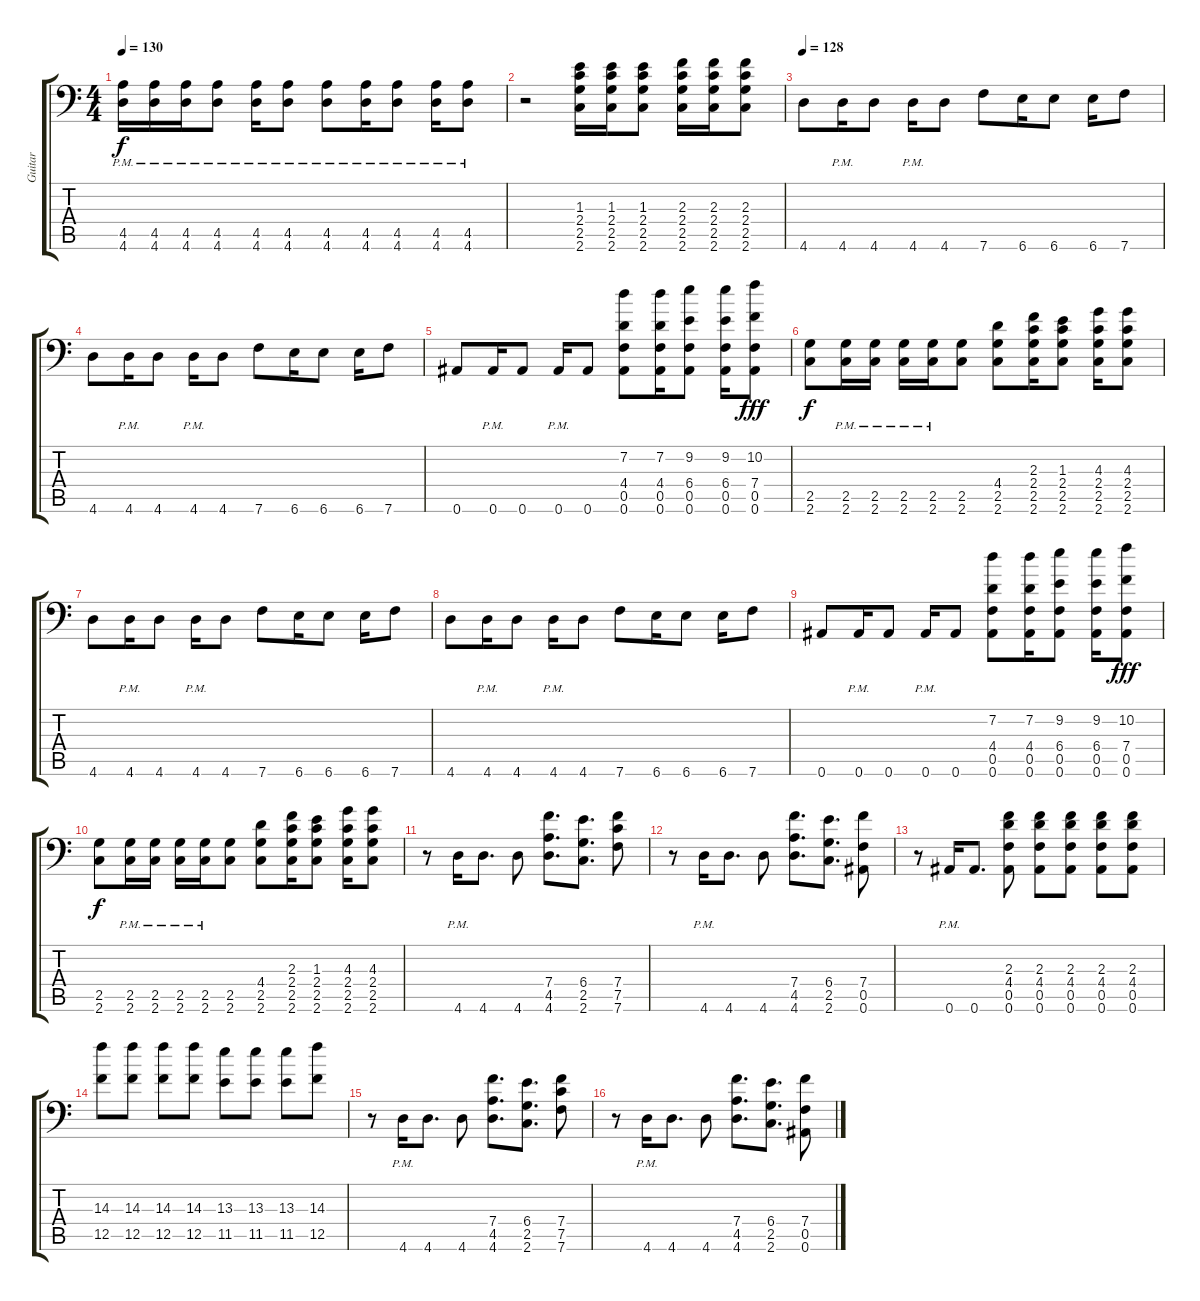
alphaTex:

\track ("Guitar" "Guitar") {solo instrument distortionguitar}
\staff {score tabs}
\tuning (C4 G3 Eb3 Bb2 F2 Bb1) {hide}
\ts (4 4)
\tempo 130
\clef f4
\ks c
(4.5{pm} 4.6{pm}).16{dy f} (4.5{pm} 4.6{pm}).16 (4.5{pm} 4.6{pm}).16 (4.5{pm} 4.6{pm}).8 (4.5{pm} 4.6{pm}).16 (4.5{pm} 4.6{pm}).8 (4.5{pm} 4.6{pm}).8 (4.5{pm} 4.6{pm}).16 (4.5{pm} 4.6{pm}).8 (4.5{pm} 4.6{pm}).16 (4.5{pm} 4.6{pm}).8 |
r.2 (1.3 2.4 2.5 2.6).16 (1.3 2.4 2.5 2.6).16 (1.3 2.4 2.5 2.6).8 (2.3 2.4 2.5 2.6).16 (2.3 2.4 2.5 2.6).16 (2.3 2.4 2.5 2.6).8 |
\tempo 128
4.6.8 4.6{pm}.16 4.6.8 4.6{pm}.16 4.6.8 7.6.8 6.6.16 6.6.8 6.6.16 7.6.8 |
4.6.8 4.6{pm}.16 4.6.8 4.6{pm}.16 4.6.8 7.6.8 6.6.16 6.6.8 6.6.16 7.6.8 |
0.6.8 0.6{pm}.16 0.6.8 0.6{pm}.16 0.6.8 (7.2 4.4 0.5 0.6).8 (7.2 4.4 0.5 0.6).16 (9.2 6.4 0.5 0.6).8 (9.2 6.4 0.5 0.6).16 (10.2 7.4 0.5 0.6).8{dy fff} |
(2.5 2.6).8{dy f} (2.5{pm} 2.6{pm}).16 (2.5{pm} 2.6{pm}).16 (2.5{pm} 2.6{pm}).16 (2.5{pm} 2.6{pm}).16 (2.5 2.6).8 (4.4 2.5 2.6).8 (2.3 2.4 2.5 2.6).16 (1.3 2.4 2.5 2.6).8 (4.3 2.4 2.5 2.6).16 (4.3 2.4 2.5 2.6).8 |
4.6.8 4.6{pm}.16 4.6.8 4.6{pm}.16 4.6.8 7.6.8 6.6.16 6.6.8 6.6.16 7.6.8 |
4.6.8 4.6{pm}.16 4.6.8 4.6{pm}.16 4.6.8 7.6.8 6.6.16 6.6.8 6.6.16 7.6.8 |
0.6.8 0.6{pm}.16 0.6.8 0.6{pm}.16 0.6.8 (7.2 4.4 0.5 0.6).8 (7.2 4.4 0.5 0.6).16 (9.2 6.4 0.5 0.6).8 (9.2 6.4 0.5 0.6).16 (10.2 7.4 0.5 0.6).8{dy fff} |
(2.5 2.6).8{dy f} (2.5{pm} 2.6{pm}).16 (2.5{pm} 2.6{pm}).16 (2.5{pm} 2.6{pm}).16 (2.5{pm} 2.6{pm}).16 (2.5 2.6).8 (4.4 2.5 2.6).8 (2.3 2.4 2.5 2.6).16 (1.3 2.4 2.5 2.6).8 (4.3 2.4 2.5 2.6).16 (4.3 2.4 2.5 2.6).8 |
r.8 4.6{pm}.16 4.6.8{d} 4.6.8 (7.4 4.5 4.6).8{d} (6.4 2.5 2.6).8{d} (7.4 7.5 7.6).8 |
r.8 4.6{pm}.16 4.6.8{d} 4.6.8 (7.4 4.5 4.6).8{d} (6.4 2.5 2.6).8{d} (7.4 0.5 0.6).8 |
r.8 0.6{pm}.16 0.6.8{d} (2.3 4.4 0.5 0.6).8 (2.3 4.4 0.5 0.6).8 (2.3 4.4 0.5 0.6).8 (2.3 4.4 0.5 0.6).8 (2.3 4.4 0.5 0.6).8 |
(14.3 12.5).8 (14.3 12.5).8 (14.3 12.5).8 (14.3 12.5).8 (13.3 11.5).8 (13.3 11.5).8 (13.3 11.5).8 (14.3 12.5).8 |
r.8 4.6{pm}.16 4.6.8{d} 4.6.8 (7.4 4.5 4.6).8{d} (6.4 2.5 2.6).8{d} (7.4 7.5 7.6).8 |
r.8 4.6{pm}.16 4.6.8{d} 4.6.8 (7.4 4.5 4.6).8{d} (6.4 2.5 2.6).8{d} (7.4 0.5 0.6).8
